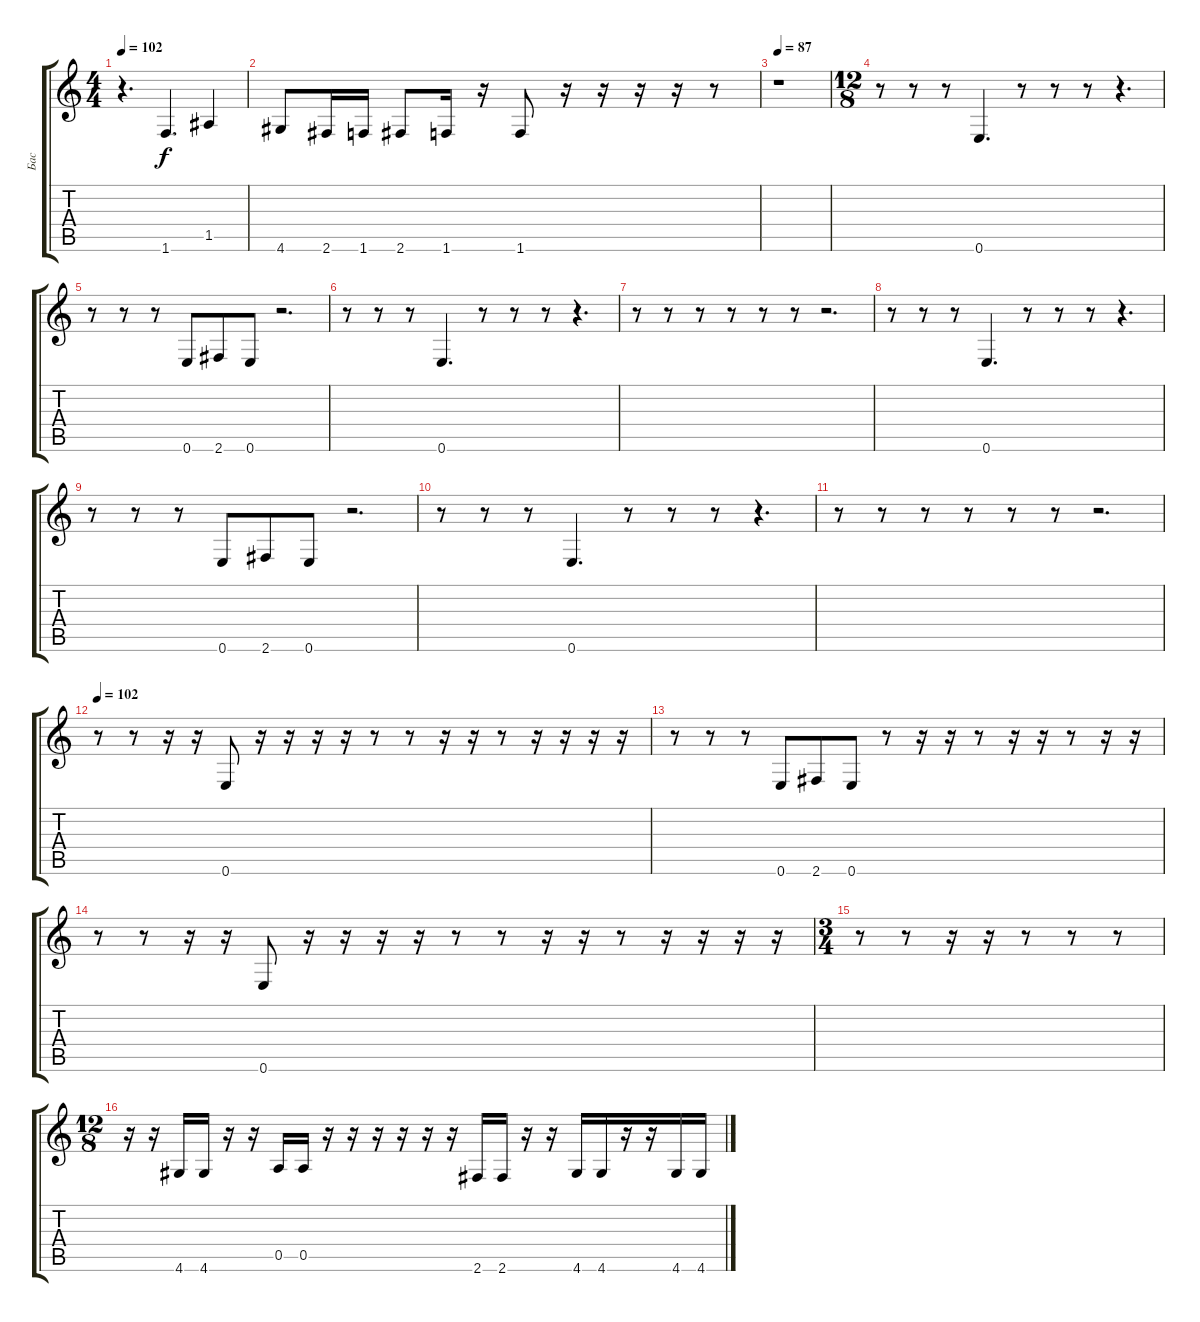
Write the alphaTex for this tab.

\track ("Бас" "Бас") {instrument electricbassfinger}
\staff {score tabs}
\tuning (E4 B3 G3 D3 A2 E2) {hide}
\ts (4 4)
\tempo 102
\clef g2
\ks c
r.4{d dy f} 1.6.4{d} 1.5.4 |
4.6.8 2.6.16 1.6.16 2.6.8 1.6.16 r.16 1.6.8 r.16 r.16 r.16 r.16 r.8 |
\tempo 87
r.1 |
\ts (12 8)
r.8 r.8 r.8 0.6.4{d} r.8 r.8 r.8 r.4{d} |
r.8 r.8 r.8 0.6.8 2.6.8 0.6.8 r.2{d} |
r.8 r.8 r.8 0.6.4{d} r.8 r.8 r.8 r.4{d} |
r.8 r.8 r.8 r.8 r.8 r.8 r.2{d} |
r.8 r.8 r.8 0.6.4{d} r.8 r.8 r.8 r.4{d} |
r.8 r.8 r.8 0.6.8 2.6.8 0.6.8 r.2{d} |
r.8 r.8 r.8 0.6.4{d} r.8 r.8 r.8 r.4{d} |
r.8 r.8 r.8 r.8 r.8 r.8 r.2{d} |
\tempo 102
r.8 r.8 r.16 r.16 0.6.8 r.16 r.16 r.16 r.16 r.8 r.8 r.16 r.16 r.8 r.16 r.16 r.16 r.16 |
r.8 r.8 r.8 0.6.8 2.6.8 0.6.8 r.8 r.16 r.16 r.8 r.16 r.16 r.8 r.16 r.16 |
r.8 r.8 r.16 r.16 0.6.8 r.16 r.16 r.16 r.16 r.8 r.8 r.16 r.16 r.8 r.16 r.16 r.16 r.16 |
\ts (3 4)
r.8 r.8 r.16 r.16 r.8 r.8 r.8 |
\ts (12 8)
r.16 r.16 4.6.16 4.6.16 r.16 r.16 0.5.16 0.5.16 r.16 r.16 r.16 r.16 r.16 r.16 2.6.16 2.6.16 r.16 r.16 4.6.16 4.6.16 r.16 r.16 4.6.16 4.6.16
